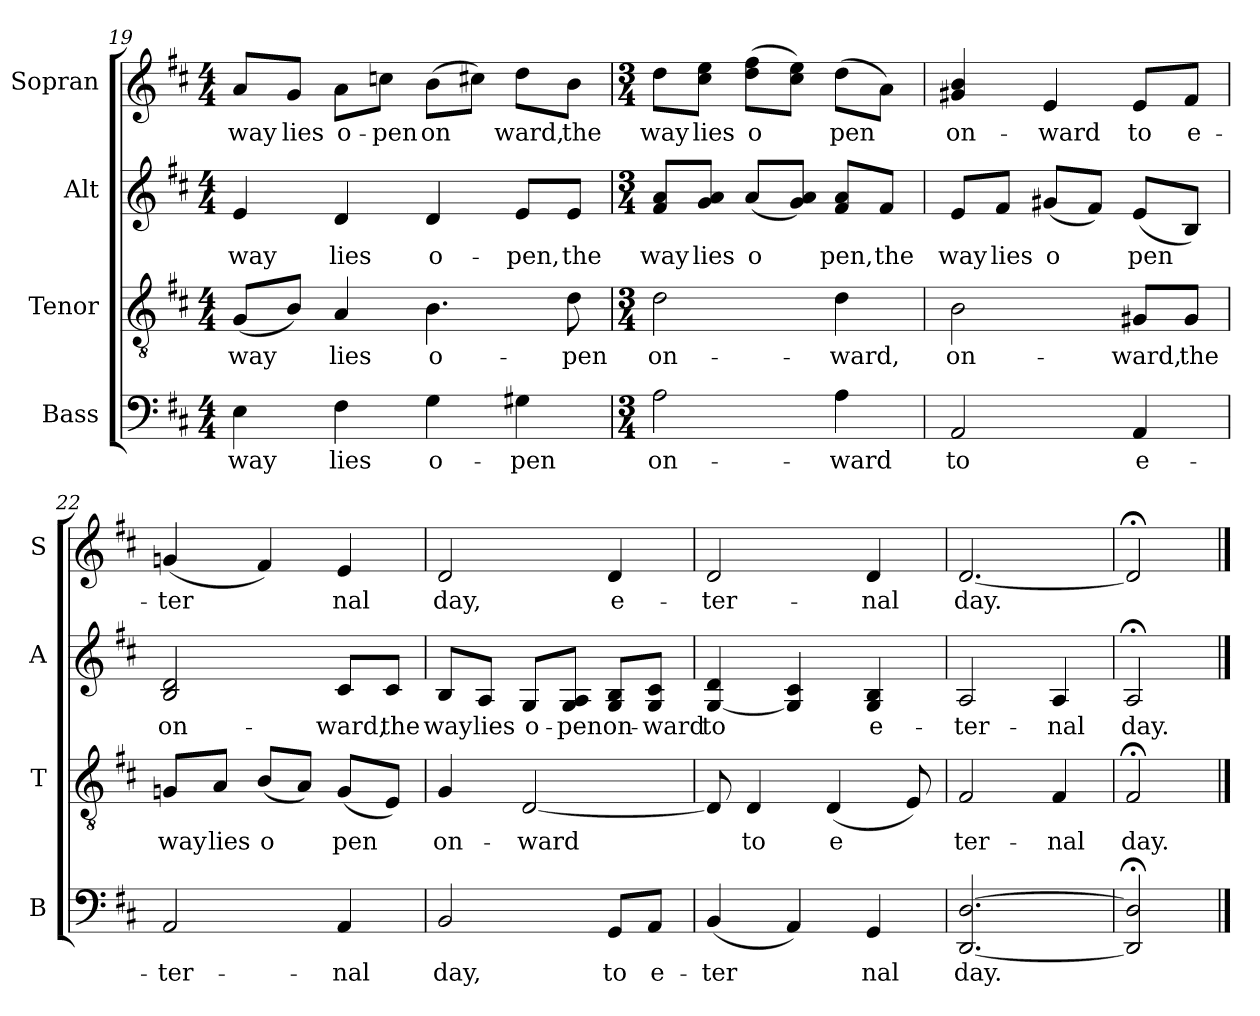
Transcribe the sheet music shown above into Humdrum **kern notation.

**kern	**text	**kern	**text	**kern	**text	**kern	**text
*part4	*part4	*part3	*part3	*part2	*part2	*part1	*part1
*staff4	*staff4	*staff3	*staff3	*staff2	*staff2	*staff1	*staff1
*I"Bass	*	*I"Tenor	*	*I"Alt	*	*I"Sopran	*
*I'B	*	*I'T	*	*I'A	*	*I'S	*
*clefF4	*	*clefGv2	*	*clefG2	*	*clefG2	*
*k[f#c#]	*	*k[f#c#]	*	*k[f#c#]	*	*k[f#c#]	*
*D:	*	*D:	*	*D:	*	*D:	*
*M4/4	*	*M4/4	*	*M4/4	*	*M4/4	*
=19	=19	=19	=19	=19	=19	=19	=19
!	!LO:LY:b:cj	!	!LO:LY:b:cj	!	!LO:LY:b	!	!LO:LY:b:cj
4E\	way	(<8G/L	way	4e/	way	8a/L	way
!	!	!	!LO:LY:b:cj	!	!	!	!LO:LY:b:cj
.	.	8B/J)	.	.	.	8g/J	lies
!	!LO:LY:b:cj	!	!LO:LY:b:cj	!	!LO:LY:b	!	!LO:LY:b:cj
4F#\	lies	4A/	lies	4d/	lies	8a\L	o-
!	!	!	!	!	!	!	!LO:LY:b:cj
.	.	.	.	.	.	8ccn\J	-pen
!	!LO:LY:b:cj	!	!LO:LY:b:cj	!	!LO:LY:b	!	!LO:LY:b:cj
4G\	o-	4.B\	o-	4d/	o-	(>8b\L	on-
!	!	!	!	!	!	!	!LO:LY:b:cj
.	.	.	.	.	.	8cc#X\J)	--
!	!LO:LY:b:cj	!	!	!	!LO:LY:b	!	!LO:LY:b:cj
4G#X\	-pen	.	.	8e/L	-pen,	8dd\L	-ward,
!	!	!	!LO:LY:b:cj	!	!LO:LY:b	!	!LO:LY:b:cj
.	.	8d\	-pen	8e/J	the	8b\J	the
!!LO:PB:g=z
=20	=20	=20	=20	=20	=20	=20	=20
*M3/4	*	*M3/4	*	*M3/4	*	*M3/4	*
!	!LO:LY:b:cj	!	!LO:LY:b:cj	!	!LO:LY:b	!	!LO:LY:b:cj
2A\	on-	2d\	on-	8a/ 8f#/L	way	8dd\L	way
!	!	!	!	!	!LO:LY:b	!	!LO:LY:b:cj
.	.	.	.	8g/ 8a/J	lies	8ee\ 8cc#\J	lies
!	!	!	!	!	!LO:LY:b	!	!LO:LY:b:cj
.	.	.	.	(<8a/L	o-	(>8ff#\ 8dd\L	o-
!	!	!	!	!	!LO:LY:b	!	!LO:LY:b:cj
.	.	.	.	8g/ 8a/J)	--	8ee\ 8cc#\J)	--
!	!LO:LY:b:cj	!	!LO:LY:b:cj	!	!LO:LY:b	!	!LO:LY:b:cj
4A\	-ward	4d\	-ward,	8a/ 8f#/L	-pen,	(>8dd\L	-pen
!	!	!	!	!	!LO:LY:b	!	!LO:LY:b:cj
.	.	.	.	8f#/J	the	8a\J)	.
=21	=21	=21	=21	=21	=21	=21	=21
!	!LO:LY:b:cj	!	!LO:LY:b:cj	!	!LO:LY:b	!	!LO:LY:b:cj
2AA/	to	2B\	on-	8e/L	way	4b/ 4g#X/	on-
!	!	!	!	!	!LO:LY:b	!	!
.	.	.	.	8f#/J	lies	.	.
!	!	!	!	!	!LO:LY:b	!	!LO:LY:b:cj
.	.	.	.	(<8g#X/L	o-	4e/	-ward
!	!	!	!	!	!LO:LY:b	!	!
.	.	.	.	8f#/J)	--	.	.
!	!LO:LY:b:cj	!	!LO:LY:b:cj	!	!LO:LY:b	!	!LO:LY:b:cj
4AA/	e-	8G#X/L	-ward,	(<8e/L	-pen	8e/L	to
!	!	!	!LO:LY:b:cj	!	!LO:LY:b	!	!LO:LY:b:cj
.	.	8G#/J	the	8B/J)	.	8f#/J	e-
=22	=22	=22	=22	=22	=22	=22	=22
!	!LO:LY:b:cj	!	!LO:LY:b:cj	!	!LO:LY:b	!	!LO:LY:b:cj
2AA/	-ter-	8Gn/L	way	2d/ 2B/	on-	(<4gn/	-ter-
!	!	!	!LO:LY:b:cj	!	!	!	!
.	.	8A/J	lies	.	.	.	.
!	!	!	!LO:LY:b:cj	!	!	!	!LO:LY:b:cj
.	.	(<8B/L	o-	.	.	4f#/)	--
!	!	!	!LO:LY:b:cj	!	!	!	!
.	.	8A/J)	--	.	.	.	.
!	!LO:LY:b:cj	!	!LO:LY:b:cj	!	!LO:LY:b	!	!LO:LY:b:cj
4AA/	-nal	(<8G/L	-pen	8c#/L	-ward,	4e/	-nal
!	!	!	!LO:LY:b:cj	!	!LO:LY:b	!	!
.	.	8E/J)	.	8c#/J	the	.	.
=23	=23	=23	=23	=23	=23	=23	=23
!	!LO:LY:b:cj	!	!LO:LY:b:cj	!	!LO:LY:b	!	!LO:LY:b:cj
2BB/	day,	4G/	on-	8B/L	way	2d/	day,
!	!	!	!	!	!LO:LY:b	!	!
.	.	.	.	8A/J	lies	.	.
!	!	!	!LO:LY:b:cj	!	!LO:LY:b	!	!
.	.	[<2D/	-ward	8G/L	o-	.	.
!	!	!	!	!	!LO:LY:b	!	!
.	.	.	.	8G/ 8A/J	-pen	.	.
!	!LO:LY:b:cj	!	!	!	!LO:LY:b	!	!LO:LY:b:cj
8GG/L	to	.	.	8B/ 8G/L	on-	4d/	e-
!	!LO:LY:b:cj	!	!	!	!LO:LY:b	!	!
8AA/J	e-	.	.	8c#/ 8G/J	-ward	.	.
!!LO:LB:g=z
=24	=24	=24	=24	=24	=24	=24	=24
!	!LO:LY:b:cj	!	!LO:LY:b:cj	!	!LO:LY:b	!	!LO:LY:b:cj
(<4BB/	-ter-	8D/]	.	4d/ [<4G/	to	2d/	-ter-
!	!	!	!LO:LY:b:cj	!	!	!	!
.	.	4D/	to	.	.	.	.
!	!LO:LY:b:cj	!	!	!	!LO:LY:b	!	!
4AA/)	--	.	.	4c#/ 4G/]	.	.	.
!	!	!	!LO:LY:b:cj	!	!	!	!
.	.	(<4D/	e-	.	.	.	.
!	!LO:LY:b:cj	!	!	!	!LO:LY:b	!	!LO:LY:b:cj
4GG/	-nal	.	.	4B/ 4G/	e-	4d/	-nal
!	!	!	!LO:LY:b:cj	!	!	!	!
.	.	8E/)	--	.	.	.	.
=25	=25	=25	=25	=25	=25	=25	=25
!	!LO:LY:b:cj	!	!LO:LY:b:cj	!	!LO:LY:b	!	!LO:LY:b:cj
[>2.D/ [<2.DD/	day.	2F#/	-ter-	2A/	-ter-	[<2.d/	day.
!	!	!	!LO:LY:b:cj	!	!LO:LY:b	!	!
.	.	4F#/	-nal	4A/	-nal	.	.
=26	=26	=26	=26	=26	=26	=26	=26
!	!LO:LY:b:cj	!	!LO:LY:b:cj	!	!LO:LY:b	!	!LO:LY:b:cj
2D/];< 2DD/];<	.	2F#;</	day.	2A;</	day.	2d;</]	.
==	==	==	==	==	==	==	==
*-	*-	*-	*-	*-	*-	*-	*-
